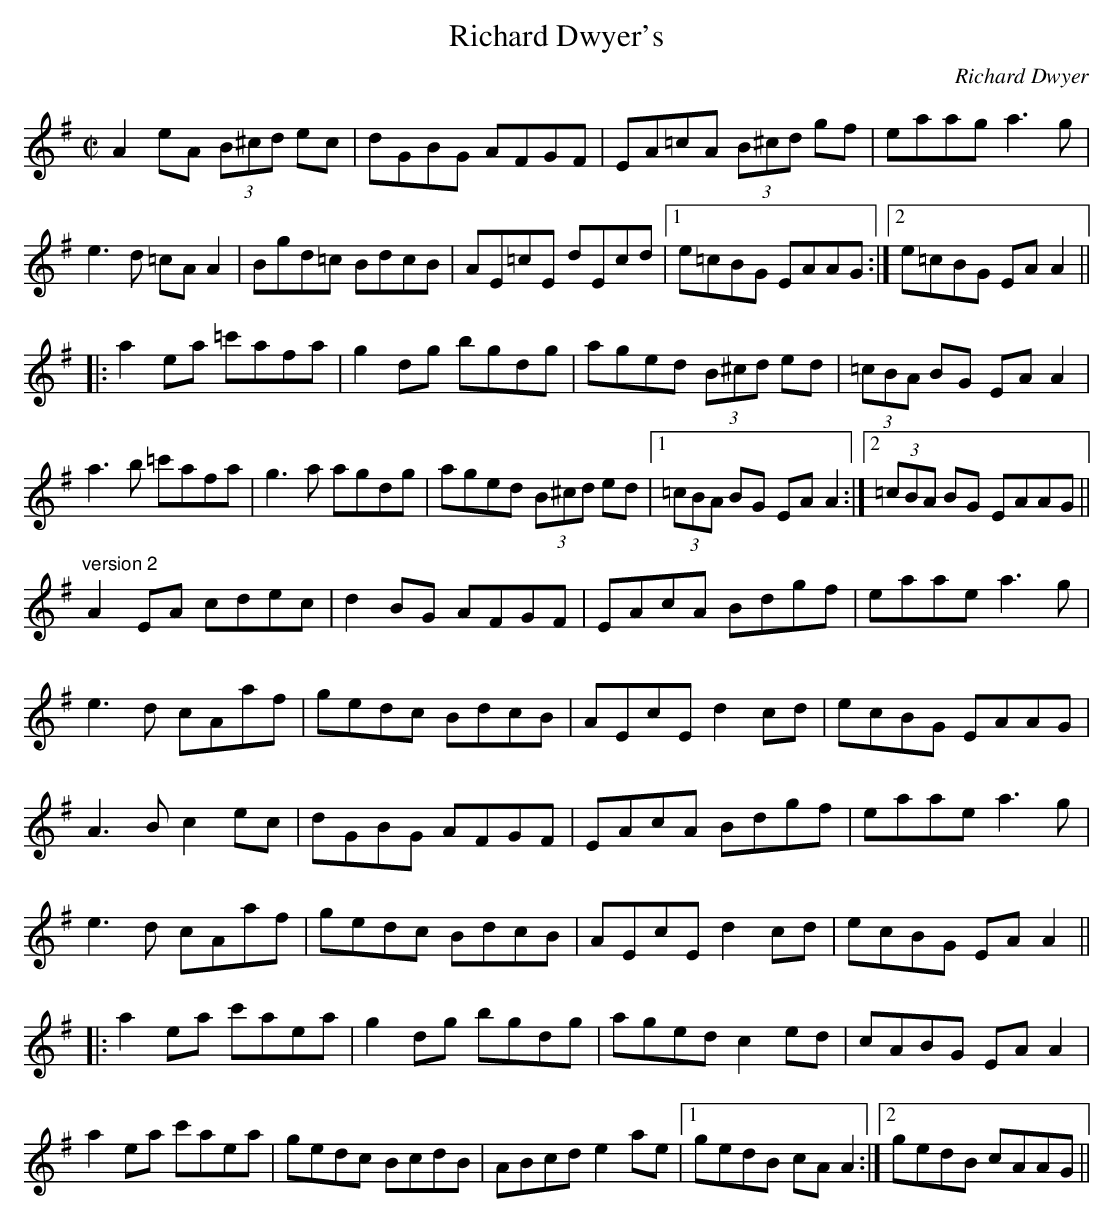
X:1
T:Richard Dwyer's
C:Richard Dwyer
M:C|
K:Ador
A2eA (3B^cd ec|dGBG AFGF|EA=cA (3B^cd gf|eaag a3g|
e3d =cAA2|Bgd=c BdcB|AE=cE dEcd|1 e=cBG EAAG:|2 e=cBG EAA2||
|:a2ea =c'afa|g2dg bgdg|aged (3B^cd ed|(3=cBA BG EAA2|
a3b =c'afa|g3a agdg|aged (3B^cd ed|1 (3=cBA BG EAA2:|2 (3=cBA BG EAAG||
"version 2"
A2EA cdec|d2BG AFGF|EAcA Bdgf|eaae a3g|
e3d cAaf|gedc BdcB|AEcE d2cd|ecBG EAAG|
A3B c2ec|dGBG AFGF|EAcA Bdgf|eaae a3g|
e3d cAaf|gedc BdcB|AEcE d2cd|ecBG EAA2||
|:a2ea c'aea|g2dg bgdg|aged c2ed|cABG EAA2|
a2ea c'aea|gedc BcdB|ABcd e2ae|1 gedB cAA2:|2 gedB cAAG||
